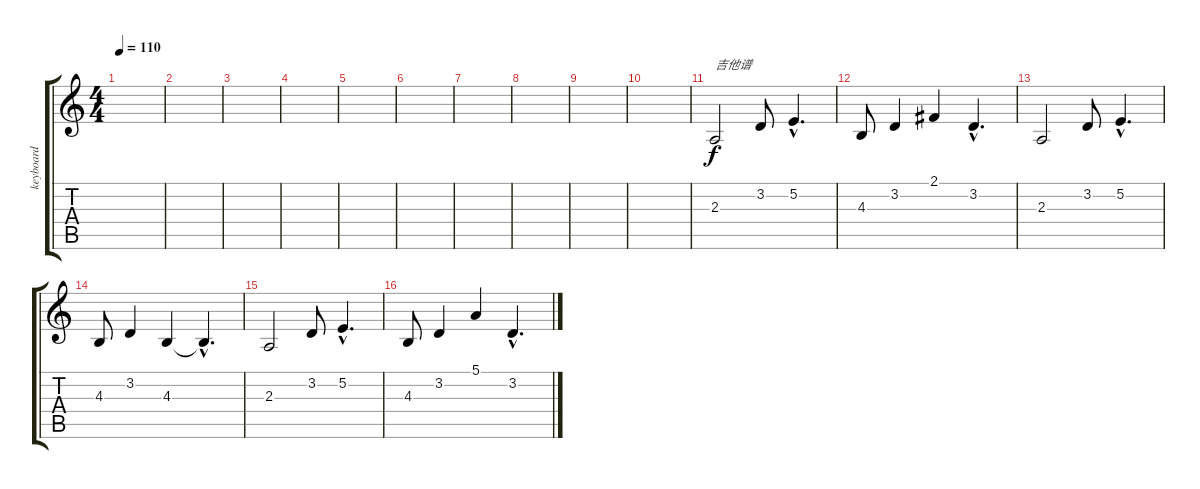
\track ("keyboard" "keyboard") {instrument lead6voice}
\staff {score tabs}
\tuning (E4 B3 G3 D3 A2 E2) {hide}
\ts (4 4)
\tempo 110
\clef g2
\ks c
|
|
|
|
|
|
|
|
|
|
2.3.2{txt "吉他谱"} 3.2.8 5.2{hac}.4{d} |
4.3.8 3.2.4 2.1.4 3.2{hac}.4{d} |
2.3.2 3.2.8 5.2{hac}.4{d} |
4.3.8 3.2.4 4.3.4 4.3{hac t}.4{d} |
2.3.2 3.2.8 5.2{hac}.4{d} |
4.3.8 3.2.4 5.1.4 3.2{hac}.4{d}
